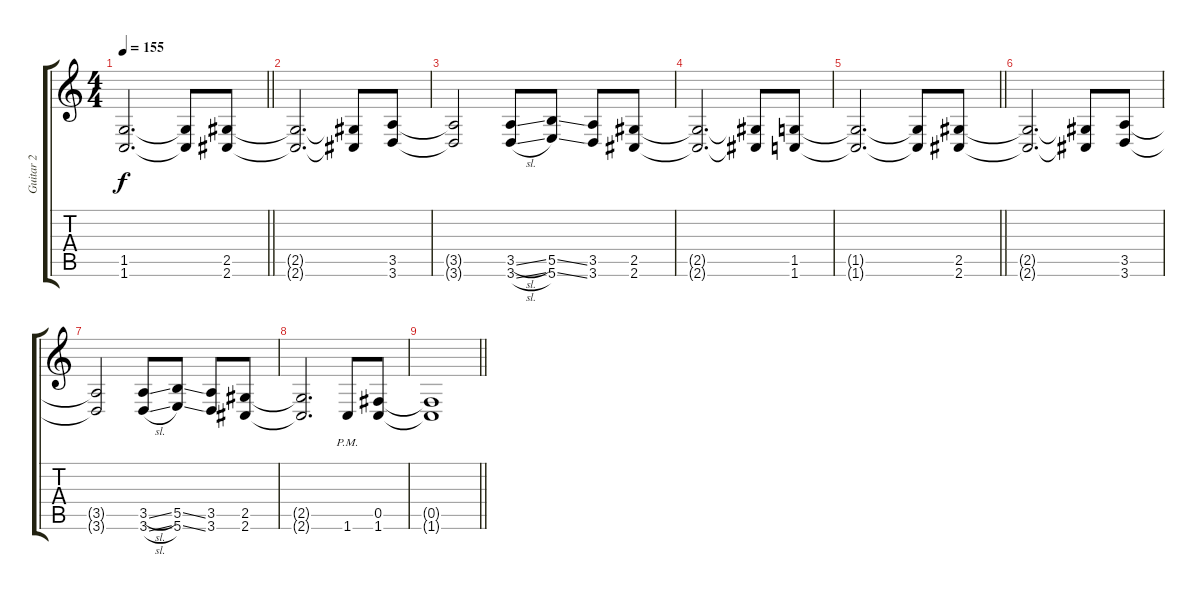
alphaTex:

\track ("Guitar 2" "Guitar 2") {instrument distortionguitar}
\staff {score tabs}
\tuning (Db4 Ab3 E3 B2 Gb2 B1) {hide}
\ts (4 4)
\tempo 155
\clef g2
\barLineRight lightlight
\ks c
(1.5{t} 1.6{t}).2{d dy f} (1.5{t} 1.6{t}).8 (2.5 2.6).8 |
(2.5{t} 2.6{t}).2{d} (2.5{t} 2.6{t}).8 (3.5 3.6).8 |
(3.5{t} 3.6{t}).2 (3.5{sl} 3.6{sl}).8 (5.5{ss} 5.6{ss}).8 (3.5 3.6).8 (2.5 2.6).8 |
(2.5{t} 2.6{t}).2{d} (2.5{t} 2.6{t}).8 (1.5 1.6).8 |
\barLineRight lightlight
(1.5{t} 1.6{t}).2{d} (1.5{t} 1.6{t}).8 (2.5 2.6).8 |
(2.5{t} 2.6{t}).2{d} (2.5{t} 2.6{t}).8 (3.5 3.6).8 |
(3.5{t} 3.6{t}).2 (3.5{sl} 3.6{sl}).8 (5.5{ss} 5.6{ss}).8 (3.5 3.6).8 (2.5 2.6).8 |
(2.5{t} 2.6{t}).2{d} 1.6{pm}.8 (0.5 1.6).8 |
\barLineRight lightlight
(0.5{t} 1.6{t}).1
